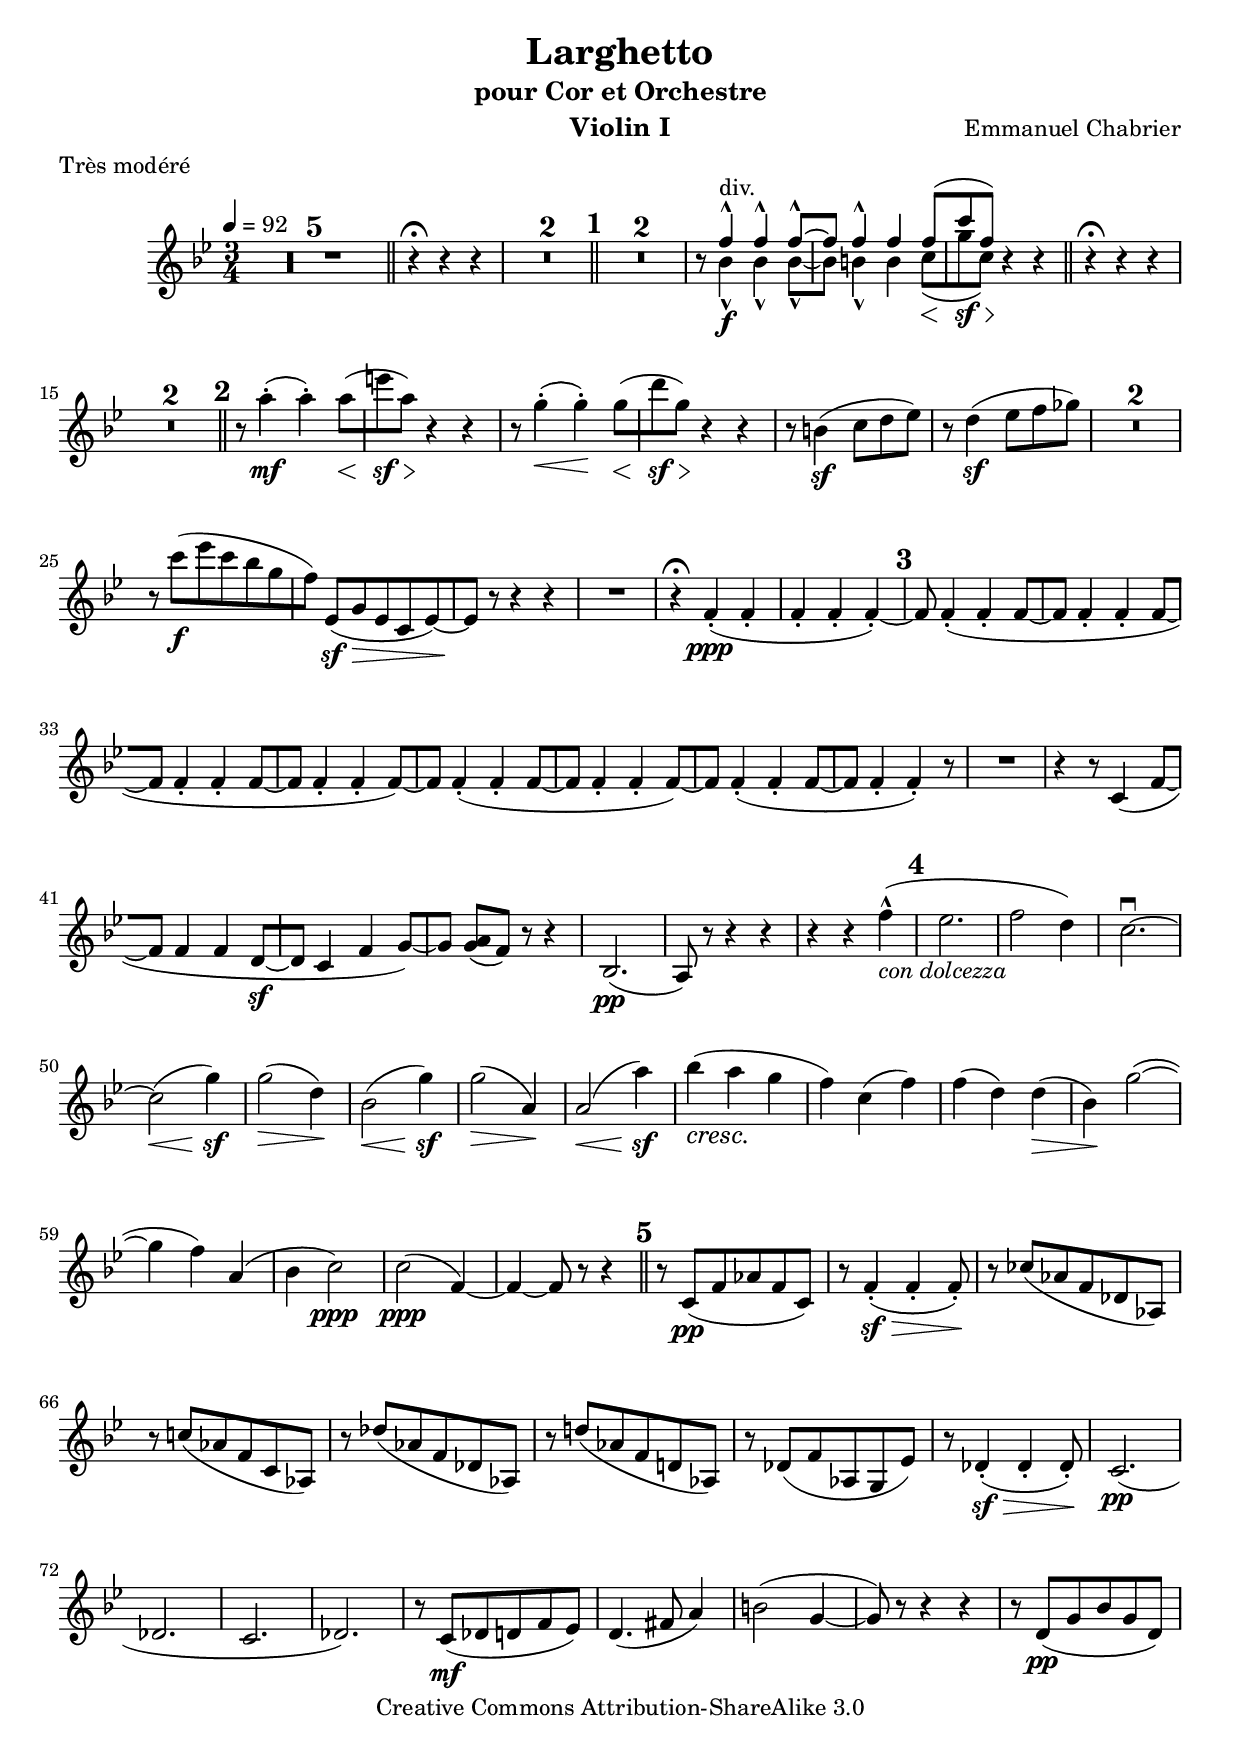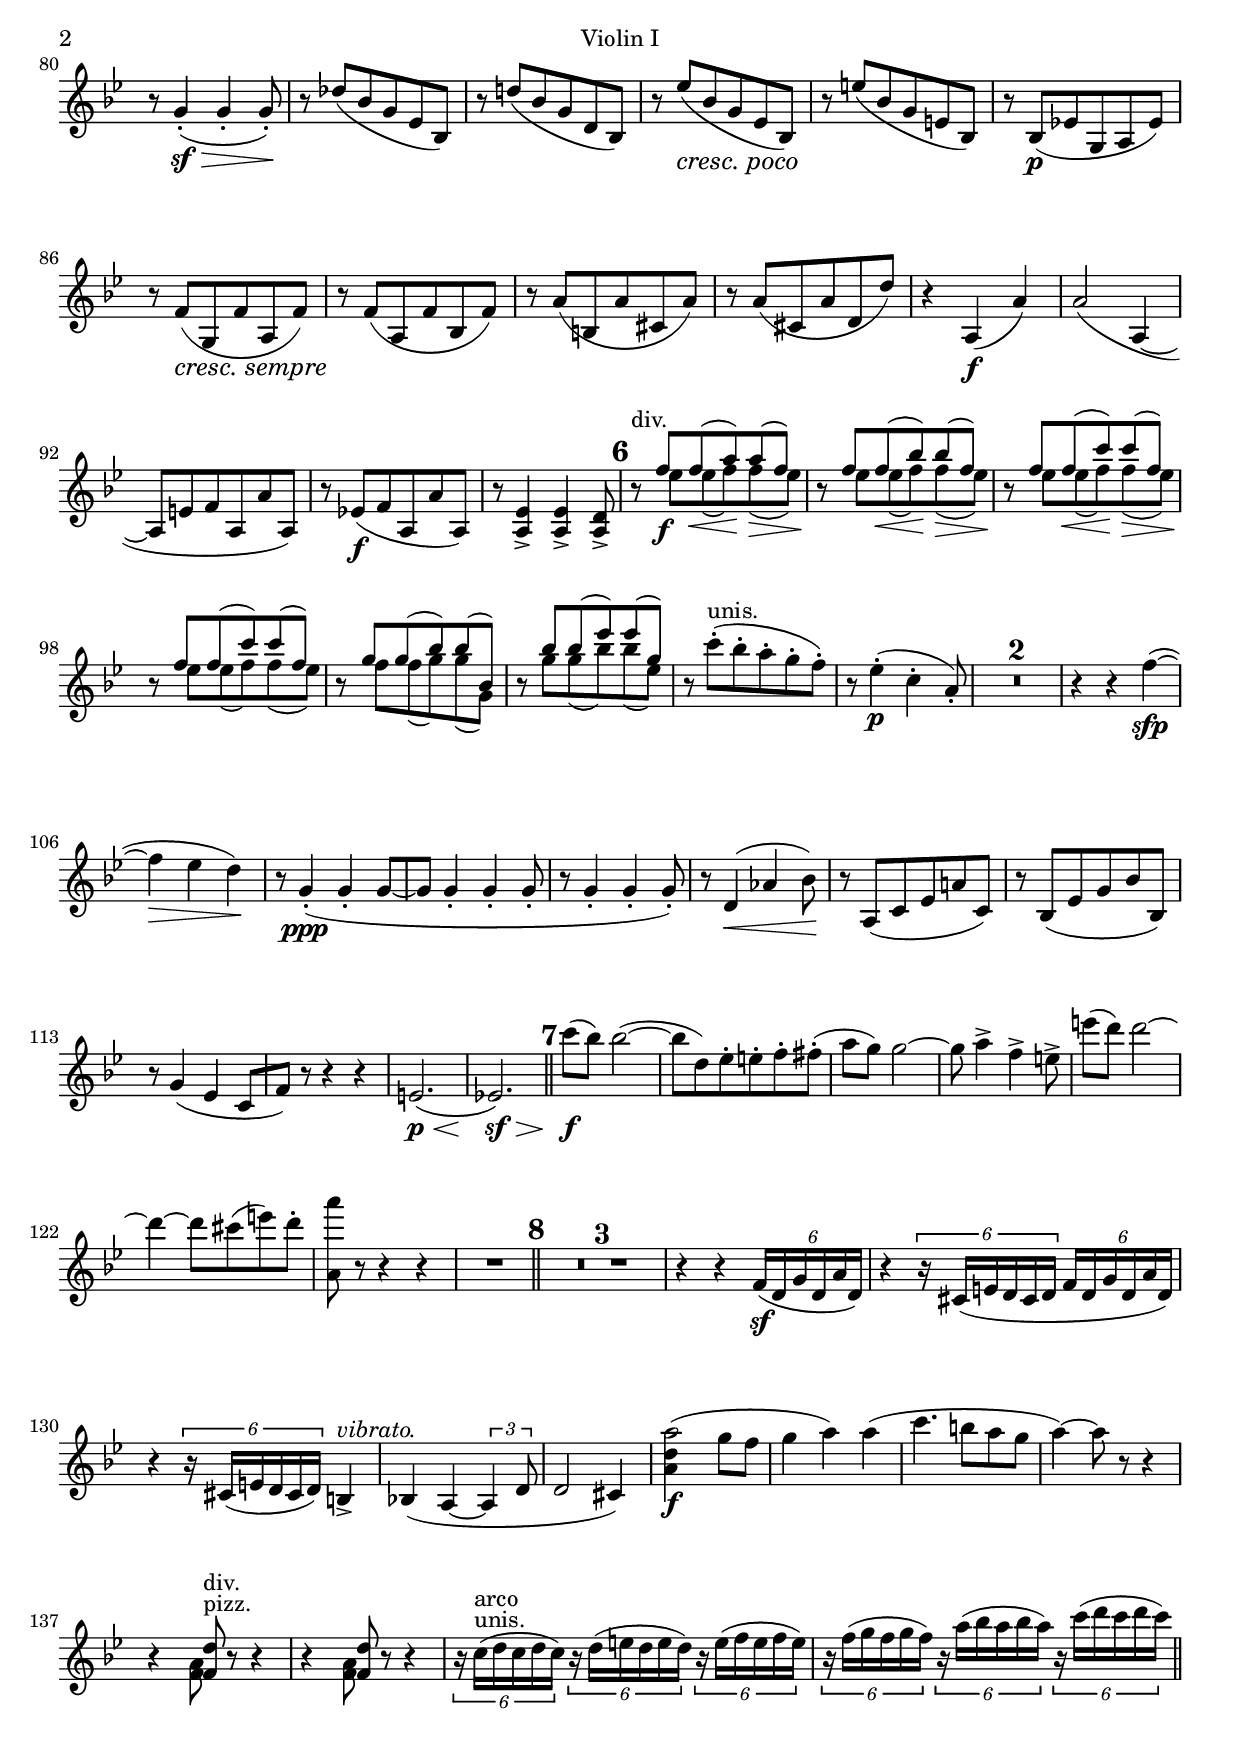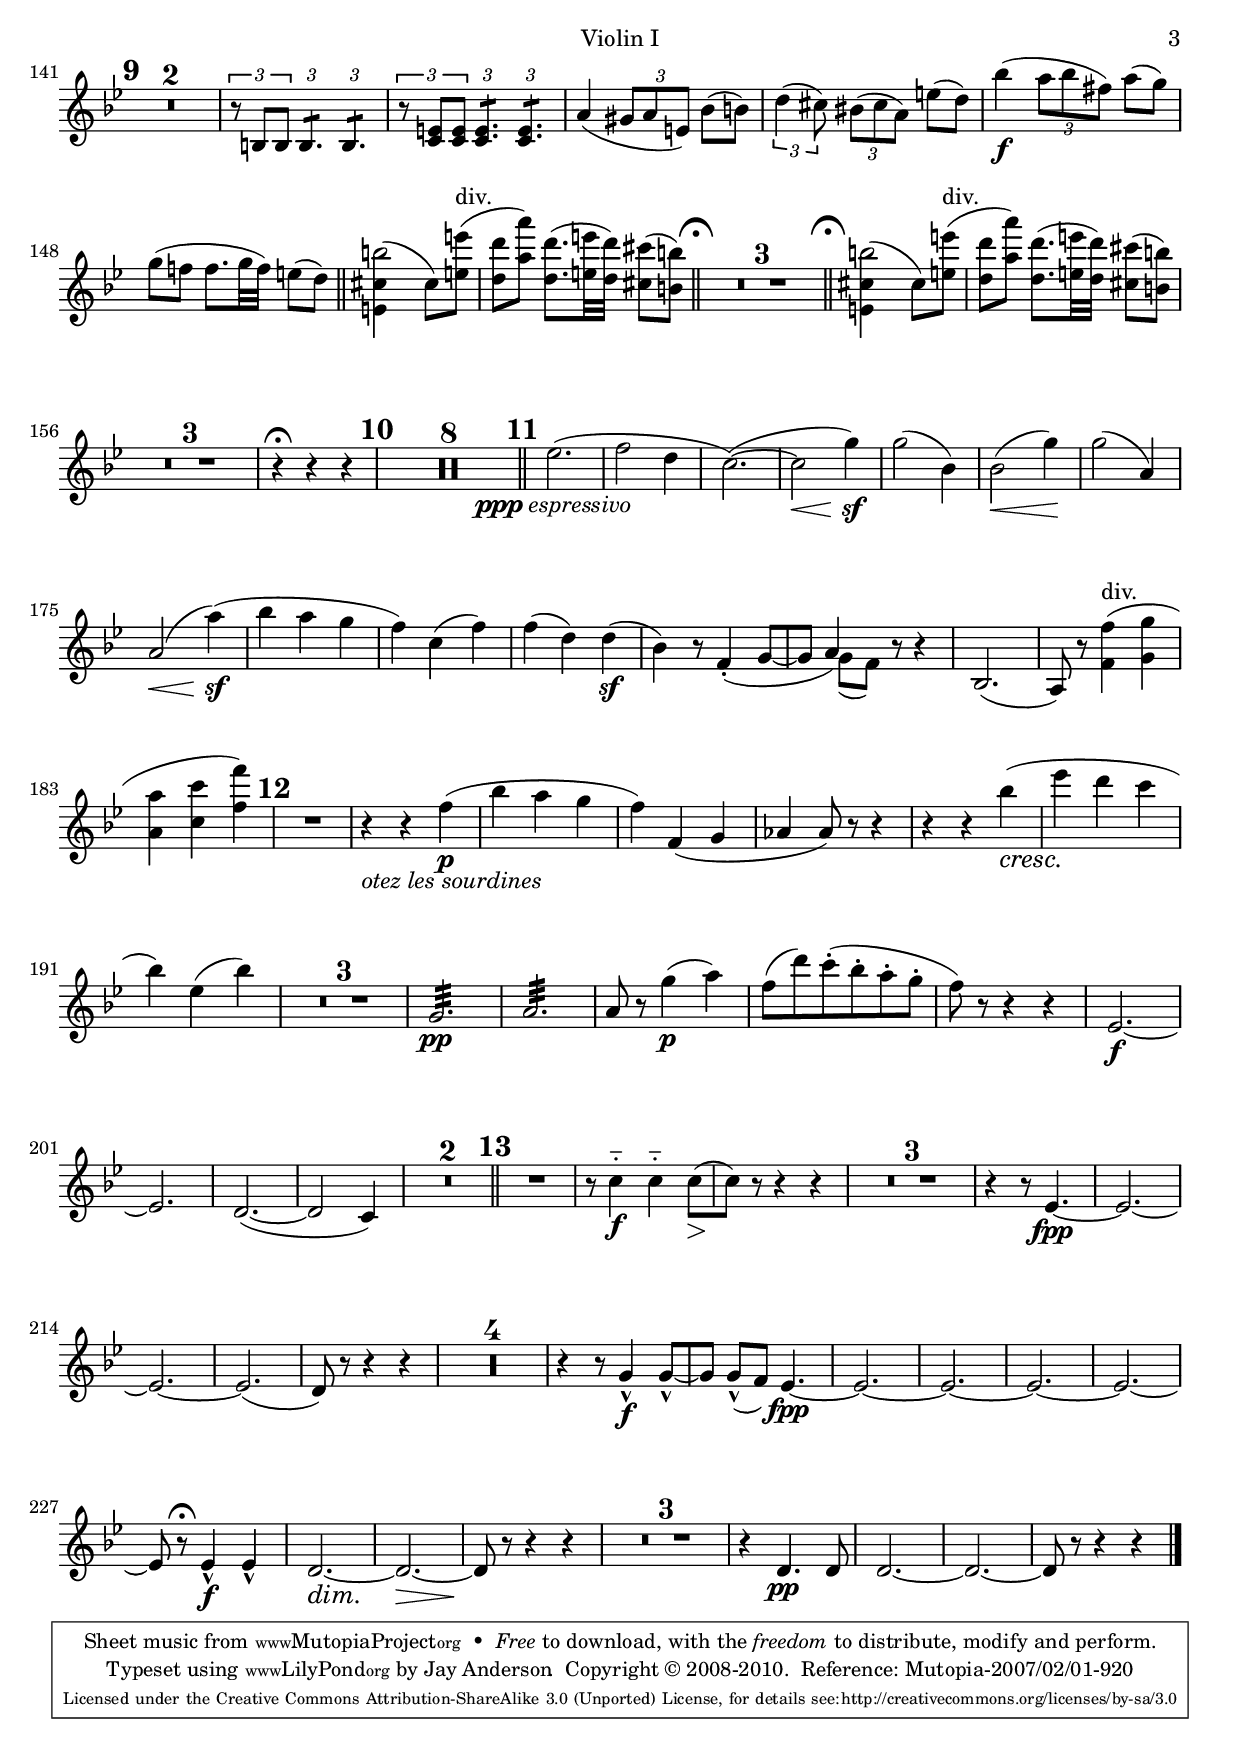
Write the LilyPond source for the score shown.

\version "2.13.37"

\include "defs.ily"
\version "2.13.37"

violinOne = \relative c''
{
  \key bes \major
  R2.*5 |

  r4\fermata r r |
  R2.*2 |

  %A
  R2.*2 |
  r8 s1*0^\div
  <<
    {
      f4-^\f f-^ f8[~-^ |
      f] f4-^ f f8[(\< |
      c'\sf\> f,])\!
    }
    \\
    {
      bes,4-^ bes-^ bes8[~-^ |
      bes] b4-^ b c8[( |
      g' c,])
    }
  >> r4 r |

  r4\fermata r r |
  R2.*2 |

  %B
  r8 a'4-.(\mf a-.) a8[(\< |
  e'\sf\> a,])\! r4 r |
  r8 g4-.(\< g-.)\! g8[(\< |
  d'\sf\> g,])\! r4 r |
  r8 b,4(\sf c8 d ees) |
  r8 d4(\sf ees8 f ges) |
  R2.*2 |

  %a tempo
  r8 c[(\f ees c bes g |
  f]) ees,[(\sf\> g ees c ees~) |
  ees]\! r r4 r |
  R2. |
  r4\fermata f-.(\ppp f-. |
  f-. f-. f-.~) |

  %C
  f8 f4-.( f-. f8[~ |
  f] f4-. f-. f8[~ |
  f] f4-. f-. f8[~ |
  f] f4-. f-. f8[~) |
  f] f4-.( f-. f8[~ |
  f] f4-. f-. f8[~) |
  f] f4-.( f-. f8[~ |
  %\override Score.Beam #'breakable = ##t
  f] f4-. f-.) r8 | %\break
  R2. |
  r4 r8 c4( f8[~ |
  f] f4 f d8[~\sf |
  d] c4 f g8[~) |
  g] <g a>[( f]) r r4 |
  bes,2.(\pp |
  a8) r r4 r |
  r r f''-^(_\conDolcezza |

  %D
  ees2. |
  f2 d4) |
  %TODO: Marking in source was upside down down-bow. Not sure if this is
  %correct.
  c2.~\downbow |
  c2(\< g'4)\sf |
  g2(\> d4)\! |
  bes2(\< g'4)\sf |
  g2(\> a,4)\! |
  a2(\< a'4)\sf |
  bes(\justCresc a g |
  f)\! c( f) |
  f( d)
    \lengthenHairpin #4
    d(\> |
  bes)\! g'2~( |
  g4 f) a,( |
  bes c2)\ppp |
  c(\ppp f,4~) |
  f~ f8 r r4 |

  %E
  r8 c(\pp f aes f c) |
  r8 f4-.(\sf\> f-. f8-.)\! |
  r8 ces'( aes f des aes) |
  r8 c'( aes f c aes) |
  r8 des'( aes f des aes) |
  r8 d'( aes f d aes) |
  r8 des( f aes, g ees') |
  r8 des4-.(\sf\> des-. des8-.)\! |
  c2.(\pp |
  des |
  c |
  des) |
  r8 c(\mf des d f ees) |
  d4.( fis8 a4) |
  b2( g4~ |
  g8) r r4 r |
  r8 d(\pp g bes g d) |
  r8 g4-.(\sf\> g-. g8-.)\! |
  r8 des'( bes g ees bes) |
  r8 d'( bes g d bes) |
  r8 ees'(\justCrescPoco bes g ees bes) |
  r8 e'( bes g e bes) |
  r8 bes(\p ees g, a ees') |
  r8 f(\justCrescSempre g, f' a, f') |
  r8 f( a, f' bes, f') |
  r8 a( b, a' cis, a') |
  r8 a( cis, a' d, d') |
  r4 a,(\f a') |
  a2( a,4~ |
  a8 e'( f a, a' a,) |
  r8 ees'(\f f a, a' a,) |
  r8 <ees' a,>4-> q-> <d a>8-> |

  %F
  r8^\div << {s8\f s\< s\! s\> s\!} << {f'8 f( a) a( f)} \\ {ees ees( f) f( ees)} >> >> |
  r8 << {s8 s\< s\! s\> s\!} << {f8 f( bes) bes( f)} \\ {ees ees( f) f( ees)} >> >> |
  r8 << {s8 s\< s\! s\> s\!} << {f8 f( c') c( f,)} \\ {ees ees( f) f( ees)} >> >> |
  r8 << {f8 f( c') c( f,)} \\ {ees ees( f) f( ees)} >> |
  r8 << {g8 g( bes) bes( bes,)} \\ {f' f( g) g( g,)} >> |
  r8 << {bes'8 bes( ees) ees( g,)} \\ {g g( bes) bes( ees,)} >> |
  r8 c'-.(^\unis bes-. a-. g-. f-.) |
  r8 ees4-.(\p c-. a8-.) |
  R2.*2 |
  r4 r f'~(\sfp |
  f\> ees d)\! |
  r8 g,4-.(\ppp g-. g8[~ |
  g] g4-. g-. g8-. |
  r8 g4-. g-. g8-.) |
  r8 d4(\< aes' bes8)\! |
  r8 a,( c ees a c,) |
  r8 bes( ees g bes bes,) |
  r8 g'4( ees c8[ |
  f]) r8 r4 r |
  e2.(\p\< |
  ees)\sf\> |

  %G
  c''8(\f bes) bes2~( |
  bes8 d,) ees-. e-. f-. fis-.( |
  a g) g2~ |
  g8 a4-> f-> e8-> |
  e'( d) d2~ |
  d4~ d8 cis8( e) d-. |
  <a, a''> r8 r4 r |
  R2. |

  %H
  R2.*3 |
  r4 r \times 4/6 {f16(\sf d g d a' d,)} |
  r4 \times 4/6 {r16 cis( e d cis d} \times 4/6 {f d g d a' d,)} |
  r4 \times 4/6 {r16 cis( e d cis d)} b4->^\vibrato |
  bes( a~ \times 2/3 {a4 d8} |
  d2 cis4) |
  <a'' \stop a, \stop d>2(\f g8 f |
  g4 a) a( |
  c4. b8 a g |
  a4~) a8 r r4 |
  r4 << <d, f,>8^\pizz^\div \\ <a f> >> r8 r4 |
  r4 << <d f,>8 \\ <a f> >> r8 r4 |
  \times 4/6 {r16 c(^\unis^\arco d c d c)} \times 4/6 {r16 d( e d e d)} \times 4/6 {r16 e( f e f e)} |
  \times 4/6 {r16 f( g f g f)} \times 4/6 {r16 a( bes a bes a)} \times 4/6 {r16 c( d c d c)} |

  %I
  R2.*2 |
  \times 2/3 {r8 b,, b} \times 2/3 {\repeat tremolo 3 b8} \times 2/3 {\repeat tremolo 3 b8} |
  \times 2/3 {r8 <e c> q} \times 2/3 {\repeat tremolo 3 q8} \times 2/3 {\repeat tremolo 3 q8} |
  a4( \times 2/3 {gis8 a e)} bes'( b) |
  \times 2/3 {d4( cis8)} \times 2/3 {bis8( cis a)} e'8( d) |
  bes'4(\f \times 2/3 {a8 bes fis)} a8( g) |
  g8( f f8.[ g32 f]) e8( d) |
  <b' \stop cis, \stop e,>2( cis,8) <e e'>(^\div |
  <d d'> <a' a'>) <d, d'>8.[( <e e'>32 <d d'>]) <cis cis'>8( <b b'>) |

  %J
  R2.*3 |
  <b' \stop cis, \stop e,>2( cis,8) <e e'>(^\div |
  <d d'> <a' a'>) <d, d'>8.[( <e e'>32 <d d'>]) <cis cis'>8( <b b'>) |
  R2.*3 |
  r4\fermata r r |

  %K
  R2.*8 |

  %L
  ees2.(\pppEspressivo |
  f2( d4 |
  c2.~)( |
  c2\< g'4)\sf |
  g2( bes,4) |
  bes2(\< g'4)\! |
  g2( a,4) |
  a2(\< a'4)(\sf |
  bes a g |
  f) c( f) |
  f( d) d(\sf |
  bes) r8 f4-.( g8[~ |
  g] << {\voiceOne a4)} \new Voice {\voiceTwo g8[( f])} >> \oneVoice r8 r4 |
  bes,2.( |
  a8) r <f' f'>4(^\div <g g'> |
  <a a'> <c c'> <f f'>) |

  %M
  R2. |
  r4_\otezLesSourdines r f(\p |
  bes a g |
  f) f,( g |
  aes aes8) r r4 |
  r r bes'(\justCresc |
  ees d c |
  bes) ees,( bes') |
  R2.*3 |
  s1*0\pp \repeat tremolo 24 g,32 |
  \repeat tremolo 24 a |
  a8 r g'4(\p a) |
  f8( d') c-.( bes-. a-. g-. |
  f) r r4 r |
  ees,2.~\f |
  ees |
  d~( |
  d2 c4) |
  R2.*2 |

  %N
  R2. |
  r8 c'4-_\f c-_ c8[(\> |
  c])\! r r4 r |
  R2.*3 |
  r4 r8 ees,4.~\fpp |
  ees2.~ |
  ees2.~ |
  ees2.( |
  d8) r r4 r |
  R2.*4 |
  r4 r8 g4-^\f g8[~-^ |
  g] g[(-^ f]) ees4.~\fpp |
  ees2.~ |
  ees2.~ |
  ees2.~ |
  ees2.~ |
  ees8 r\fermata ees4-^\f ees-^ |
  d2.~\justDim |
  d~\> |
  d8\! r r4 r |
  R2.*3 |
  r4 d4.\pp d8 |
  d2.~ |
  d~ |
  d8 r r4 r |
}


instrument = "Violin I"
notes = \violinOne

\version "2.13.37"

\include "header.ily"
\score
{
  \new Staff { << \notes \outline >> }
}


